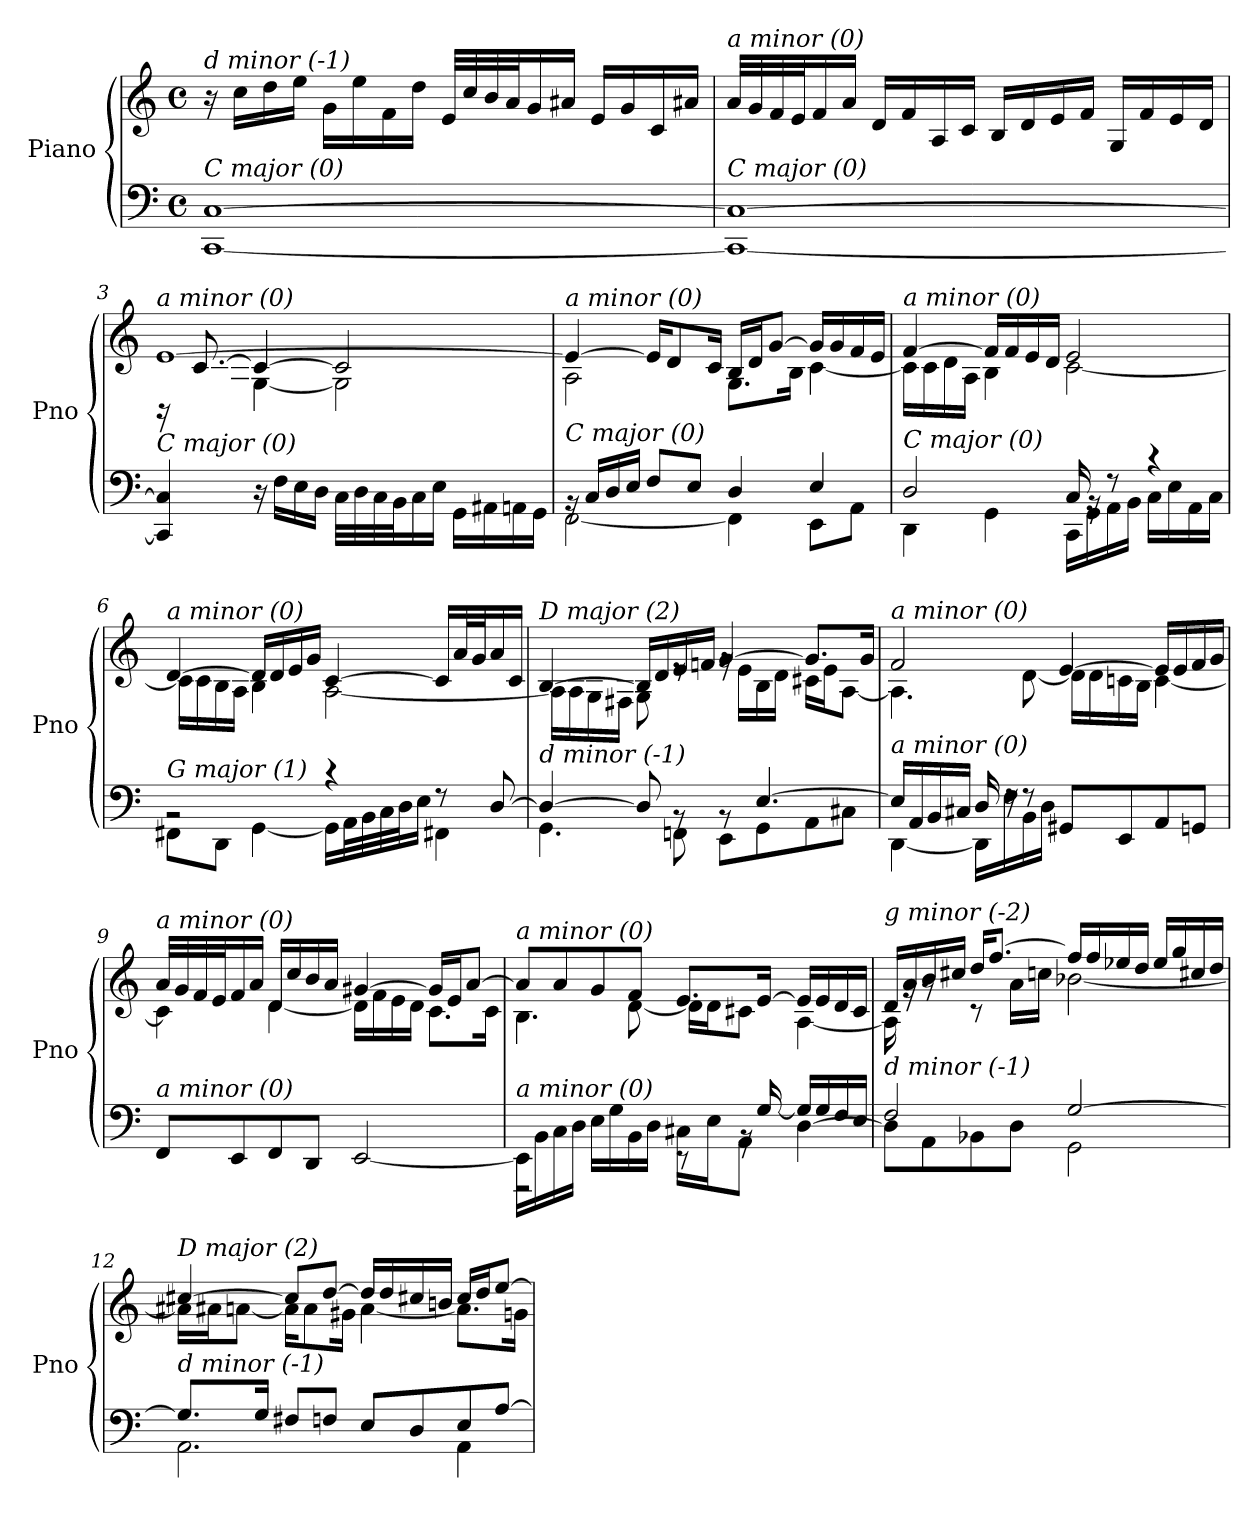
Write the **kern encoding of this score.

**kern	**kern
*part1	*part1
*staff2	*staff1
*I"Piano	*
*I'Pno	*
*clefF4	*clefG2
*k[]	*k[]
*M4/4	*M4/4
*met(c)	*met(c)
=1	=1
!	!LO:TX:i:t=d minor (-1)
!LO:TX:i:t=C major (0)	!
[1CC [1C	16r
.	16cc\LL
.	16dd\
.	16ee\JJ
.	16g\LL
.	16ee\
.	16f\
.	16dd\JJ
.	32e/LLL
.	32cc/
.	32b/
.	32a/J
.	16g/
.	16a#Xi/JJ
.	16e/LL
.	16g/
.	16c/
.	16a#Xi/JJ
=2	=2
!	!LO:TX:i:t=a minor (0)
!LO:TX:i:t=C major (0)	!
1CC_ 1C_	32a/LLL
.	32g/
.	32f/
.	32e/J
.	16f/
.	16a/JJ
.	16d/LL
.	16f/
.	16A/
.	16c/JJ
.	16B/LL
.	16d/
.	16e/
.	16f/JJ
.	16G/LL
.	16f/
.	16e/
.	16d/JJ
!!LO:LB:g=z
=3	=3
*^	*^
*	*	*	*^
!	!	!LO:TX:i:t=a minor (0)	!	!
!LO:TX:i:t=C major (0)	!	!	!	!
16ryy	4CC/] 4C/]	[1e	16ryy	16rBB
2...ryy	.	.	16c\LLyy	[8.c/
.	.	.	16B\	.
.	.	.	16A\JJ	.
.	16r	.	[4G\	4c/_
.	16F\LL	.	.	.
.	16E\	.	.	.
.	16D\JJ	.	.	.
.	32C\LLL	.	2G\]	2c/]
.	32D\	.	.	.
.	32C\	.	.	.
.	32BB\J	.	.	.
.	16C\	.	.	.
.	16E\JJ	.	.	.
.	16GG\LL	.	.	.
.	16AA#Xi\	.	.	.
.	16AA\	.	.	.
.	16GG\JJ	.	.	.
*	*	*	*v	*v
=4	=4	=4	=4
!	!	!LO:TX:i:t=a minor (0)	!
!LO:TX:i:t=C major (0)	!	!	!
16rBB	[2FF\	4e/_	2A\
16C/LL	.	.	.
16D/	.	.	.
16E/JJ	.	.	.
8F/L	.	16e/KL]	.
.	.	8d/	.
8E/J	.	.	.
.	.	16c/Jk	.
4D/	4FF\]	16B/LL	8.G\L
.	.	16d/J	.
.	.	[8g/J	.
.	.	.	16B\Jk
4E/	8EE\L	16g/LL]	[4c\
.	.	16g/	.
.	8AA\J	16f/	.
.	.	16e/JJ	.
=5	=5	=5	=5
!	!	!LO:TX:i:t=a minor (0)	!
!LO:TX:i:t=C major (0)	!	!	!
2D/	4DD\	[4f/	16c\LL]
.	.	.	16c\
.	.	.	16d\
.	.	.	16A\JJ
.	4GG\	16f/LL]	4B\
.	.	16f/	.
.	.	16e/	.
.	.	16d/JJ	.
16C/	16CC\LL	2e/	[2c\
16rBB	16GG\	.	.
8r	16AA\	.	.
.	16BB\JJ	.	.
4r	16C\LL	.	.
.	16E\	.	.
.	16AA\	.	.
.	16C\JJ	.	.
!!LO:LB:g=z	!!
=6	=6	=6	=6
!	!	!LO:TX:i:t=a minor (0)	!
!LO:TX:i:t=G major (1)	!	!	!
2rBB	8FF#X\L	[4d/	16c\LL]
.	.	.	16c\
.	8DD\J	.	16B\
.	.	.	16A\JJ
.	[4GG\	16d/LL]	4B\
.	.	16d/	.
.	.	16e/	.
.	.	16g/JJ	.
4r	16GG\LL]	[4c/	[2A\
.	32AA\L	.	.
.	32BB\	.	.
.	32C\	.	.
.	32D\J	.	.
.	16E\JJ	.	.
8r	4FF#X\	16c/LL]	.
.	.	32a/L	.
.	.	32g/J	.
[8D/	.	16a/	.
.	.	16c/JJ	.
=7	=7	=7	=7
!	!	!LO:TX:i:t=D major (2)	!
!LO:TX:i:t=d minor (-1)	!	!	!
4D/_	4.GG\	[4B/	16A\LL]
.	.	.	16A\
.	.	.	16G\
.	.	.	16F#X\JJ
8D/]	.	16B/LL]	8G\
.	.	16d/	.
8rBB	8FFn\	16e/	8re
.	.	16fn/JJ	.
8rBB	8EE\L	[4g/	16rg
.	.	.	16e\LL
[4.E/	8GG\	.	16B\
.	.	.	16d\JJ
.	8AA\	8.g/L]	16c#X\LL
.	.	.	16e\J
.	8C#X\J	.	[8A\J
.	.	16g/Jk	.
!!LO:LB:g=z
=8	=8	=8	=8
*	*	*	*^
!	!	!LO:TX:i:t=a minor (0)	!	!
!LO:TX:i:t=a minor (0)	!	!	!	!
16E/LL]	[4DD\	2f/	4.A\]	2ryy
16AA/	.	.	.	.
16BB/	.	.	.	.
16C#X/JJ	.	.	.	.
16D/	16DD\LL]	.	.	.
16rF	16F\	.	.	.
8rF	16BB\	.	[8d\	.
.	16D\JJ	.	.	.
8GG#X/L	2ryy	[4e/	16d\LL]	2ryy
.	.	.	16d\	.
8EE/	.	.	16cn\	.
.	.	.	16B\JJ	.
8AA/	.	16e/LL]	[4c\	.
.	.	16e/	.	.
8GGn/J	.	16f/	.	.
.	.	16g/JJ	.	.
*v	*v	*	*	*
*	*	*v	*v
=9	=9	=9
!	!LO:TX:i:t=a minor (0)	!
!LO:TX:i:t=a minor (0)	!	!
8FF/L	32a/LLL	4c\]
.	32g/	.
.	32f/	.
.	32e/J	.
8EE/	16f/	.
.	16a/JJ	.
8FF/	16d/LL	[4d\
.	16cc/	.
8DD/J	16b/	.
.	16a/JJ	.
[2EE/	[4g#X/	16d\LL]
.	.	16f\
.	.	16e\
.	.	16d\JJ
.	16g#/LL]	8.c\L
.	16e/J	.
.	[8a/J	.
.	.	16c\Jk
!!LO:LB:g=z	!!
=10	=10	=10
*^	*	*
!	!	!LO:TX:i:t=a minor (0)	!
!LO:TX:i:t=a minor (0)	!	!	!
16EE\LL]	2r	8a/L]	4.B\
16BB\	.	.	.
16C\	.	8a/	.
16D\JJ	.	.	.
16E\LL	.	8g/	.
16G\	.	.	.
16BB\	.	8f/J	[8d\
16D\JJ	.	.	.
16C#X\LL	8r	8.e/L	16d\LL]
16E\J	.	.	16d\J
8AA\J	16rBB	.	8c#X\J
.	[16G/	[16e/Jk	.
[4D\	16G/LL]	16e/LL]	[4A\
.	16G/	16e/	.
.	16F/	16d/	.
.	16E/JJ	16c#/JJ	.
=11	=11	=11	=11
!	!	!LO:TX:i:t=g minor (-2)	!
!LO:TX:i:t=d minor (-1)	!	!	!
8D\L]	2F/	16d/LL	16A\]
.	.	16a/	16rg
8AA\	.	16b/	8rg
.	.	16cc#X/JJ	.
8BB-X\	.	16dd/KL	8r
.	.	[8.ff/J	.
8D\J	.	.	16a\LL
.	.	.	16ccn\JJ
[2G/	2GG\	16ff/LL]	[2b-X\
.	.	16ff/	.
.	.	16ee-X/	.
.	.	16dd/JJ	.
.	.	16ee-/LL	.
.	.	16gg/	.
.	.	16cc#X/	.
.	.	16dd/JJ	.
!!LO:PB:g=z	!!
=12	=12	=12	=12
!	!	!LO:TX:i:t=D major (2)	!
!LO:TX:i:t=d minor (-1)	!	!	!
8.G/L]	2.AA\	[4cc#X/	16a#Xi\LL]
.	.	.	16a#Xi\J
.	.	.	[8a\J
16G/Jk	.	.	.
8F#X/L	.	8cc#/L]	16a\KL]
.	.	.	8a\
8Fn/J	.	[8dd/J	.
.	.	.	16g#X\Jk
8E/L	.	16dd/LL]	[4a\
.	.	16dd/	.
8D/	.	16cc#X/	.
.	.	16bn/JJ	.
8E/	4AA\	16cc#/LL	8.a\L]
.	.	16dd/J	.
[8A/J	.	[8ee/J	.
.	.	.	16gn\Jk
*v	*v	*	*
*	*v	*v
=	=
*-	*-
